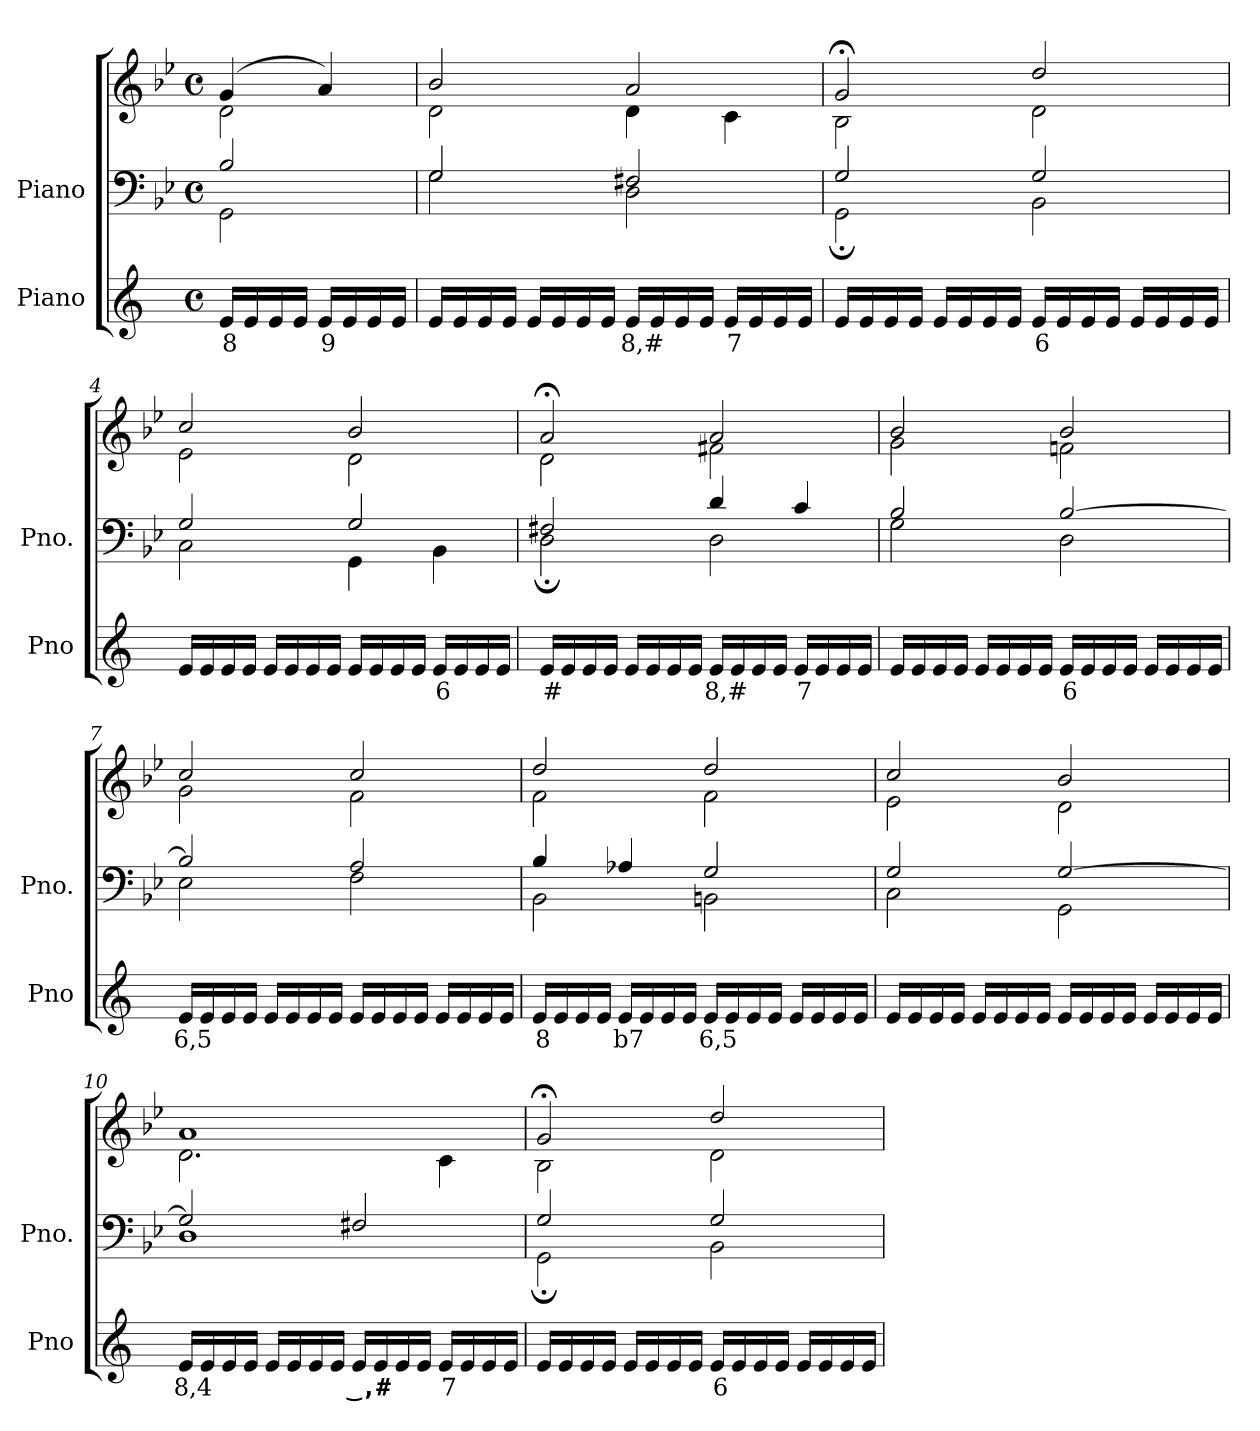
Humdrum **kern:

**kern	**text	**kern	**kern
*part2	*part2	*part1	*part1
*staff3	*staff3	*staff2	*staff1
*I"Piano	*	*I"Piano	*
*I'Pno	*	*I'Pno.	*
*clefG2	*	*clefF4	*clefG2
*k[]	*	*k[b-e-]	*k[b-e-]
*M4/4	*	*M4/4	*M4/4
*met(c)	*	*met(c)	*met(c)
=1	=1	=1	=1
!	!LO:LY:b	!	!
*	*	*^	*^
16e/LL	8	2B-/	2GG\	(>4g/	2d\
16e/	.	.	.	.	.
16e/	.	.	.	.	.
16e/JJ	.	.	.	.	.
!	!LO:LY:b	!	!	!	!
16e/LL	9	.	.	4a/)	.
16e/	.	.	.	.	.
16e/	.	.	.	.	.
16e/JJ	.	.	.	.	.
=2	=2	=2	=2	=2	=2
16e/LL	.	2G/	2G\	2b-/	2d\
16e/	.	.	.	.	.
16e/	.	.	.	.	.
16e/JJ	.	.	.	.	.
16e/LL	.	.	.	.	.
16e/	.	.	.	.	.
16e/	.	.	.	.	.
16e/JJ	.	.	.	.	.
!	!LO:LY:b	!	!	!	!
16e/LL	8,#	2F#X/	2D\	2a/	4d\
16e/	.	.	.	.	.
16e/	.	.	.	.	.
16e/JJ	.	.	.	.	.
!	!LO:LY:b	!	!	!	!
16e/LL	7	.	.	.	4c\
16e/	.	.	.	.	.
16e/	.	.	.	.	.
16e/JJ	.	.	.	.	.
=3	=3	=3	=3	=3	=3
16e/LL	.	2G/	2GG;\	2g;</	2B-\
16e/	.	.	.	.	.
16e/	.	.	.	.	.
16e/JJ	.	.	.	.	.
16e/LL	.	.	.	.	.
16e/	.	.	.	.	.
16e/	.	.	.	.	.
16e/JJ	.	.	.	.	.
!	!LO:LY:b	!	!	!	!
16e/LL	6	2G/	2BB-\	2dd/	2d\
16e/	.	.	.	.	.
16e/	.	.	.	.	.
16e/JJ	.	.	.	.	.
16e/LL	.	.	.	.	.
16e/	.	.	.	.	.
16e/	.	.	.	.	.
16e/JJ	.	.	.	.	.
=4	=4	=4	=4	=4	=4
16e/LL	.	2G/	2C\	2cc/	2e-\
16e/	.	.	.	.	.
16e/	.	.	.	.	.
16e/JJ	.	.	.	.	.
16e/LL	.	.	.	.	.
16e/	.	.	.	.	.
16e/	.	.	.	.	.
16e/JJ	.	.	.	.	.
16e/LL	.	2G/	4GG\	2b-/	2d\
16e/	.	.	.	.	.
16e/	.	.	.	.	.
16e/JJ	.	.	.	.	.
!	!LO:LY:b	!	!	!	!
16e/LL	6	.	4BB-\	.	.
16e/	.	.	.	.	.
16e/	.	.	.	.	.
16e/JJ	.	.	.	.	.
=5	=5	=5	=5	=5	=5
!	!LO:LY:b	!	!	!	!
16e/LL	#	2F#X/	2D;\	2a;</	2d\
16e/	.	.	.	.	.
16e/	.	.	.	.	.
16e/JJ	.	.	.	.	.
16e/LL	.	.	.	.	.
16e/	.	.	.	.	.
16e/	.	.	.	.	.
16e/JJ	.	.	.	.	.
!	!LO:LY:b	!	!	!	!
16e/LL	8,#	4d/	2D\	2a/	2f#X\
16e/	.	.	.	.	.
16e/	.	.	.	.	.
16e/JJ	.	.	.	.	.
!	!LO:LY:b	!	!	!	!
16e/LL	7	4c/	.	.	.
16e/	.	.	.	.	.
16e/	.	.	.	.	.
16e/JJ	.	.	.	.	.
=6	=6	=6	=6	=6	=6
16e/LL	.	2B-/	2G\	2b-/	2g\
16e/	.	.	.	.	.
16e/	.	.	.	.	.
16e/JJ	.	.	.	.	.
16e/LL	.	.	.	.	.
16e/	.	.	.	.	.
16e/	.	.	.	.	.
16e/JJ	.	.	.	.	.
!	!LO:LY:b	!	!	!	!
16e/LL	6	[2B-/	2D\	2b-/	2fn\
16e/	.	.	.	.	.
16e/	.	.	.	.	.
16e/JJ	.	.	.	.	.
16e/LL	.	.	.	.	.
16e/	.	.	.	.	.
16e/	.	.	.	.	.
16e/JJ	.	.	.	.	.
=7	=7	=7	=7	=7	=7
!	!LO:LY:b	!	!	!	!
16e/LL	6,5	2B-/]	2E-\	2cc/	2g\
16e/	.	.	.	.	.
16e/	.	.	.	.	.
16e/JJ	.	.	.	.	.
16e/LL	.	.	.	.	.
16e/	.	.	.	.	.
16e/	.	.	.	.	.
16e/JJ	.	.	.	.	.
16e/LL	.	2A/	2F\	2cc/	2f\
16e/	.	.	.	.	.
16e/	.	.	.	.	.
16e/JJ	.	.	.	.	.
16e/LL	.	.	.	.	.
16e/	.	.	.	.	.
16e/	.	.	.	.	.
16e/JJ	.	.	.	.	.
=8	=8	=8	=8	=8	=8
!	!LO:LY:b	!	!	!	!
16e/LL	8	4B-/	2BB-\	2dd/	2f\
16e/	.	.	.	.	.
16e/	.	.	.	.	.
16e/JJ	.	.	.	.	.
!	!LO:LY:b	!	!	!	!
16e/LL	b7	4A-X/	.	.	.
16e/	.	.	.	.	.
16e/	.	.	.	.	.
16e/JJ	.	.	.	.	.
!	!LO:LY:b	!	!	!	!
16e/LL	6,5	2G/	2BBn\	2dd/	2f\
16e/	.	.	.	.	.
16e/	.	.	.	.	.
16e/JJ	.	.	.	.	.
16e/LL	.	.	.	.	.
16e/	.	.	.	.	.
16e/	.	.	.	.	.
16e/JJ	.	.	.	.	.
=9	=9	=9	=9	=9	=9
16e/LL	.	2G/	2C\	2cc/	2e-\
16e/	.	.	.	.	.
16e/	.	.	.	.	.
16e/JJ	.	.	.	.	.
16e/LL	.	.	.	.	.
16e/	.	.	.	.	.
16e/	.	.	.	.	.
16e/JJ	.	.	.	.	.
16e/LL	.	[2G/	2GG\	2b-/	2d\
16e/	.	.	.	.	.
16e/	.	.	.	.	.
16e/JJ	.	.	.	.	.
16e/LL	.	.	.	.	.
16e/	.	.	.	.	.
16e/	.	.	.	.	.
16e/JJ	.	.	.	.	.
=10	=10	=10	=10	=10	=10
!	!LO:LY:b	!	!	!	!
16e/LL	8,4	2G/]	1D	1a	2.d\
16e/	.	.	.	.	.
16e/	.	.	.	.	.
16e/JJ	.	.	.	.	.
16e/LL	.	.	.	.	.
16e/	.	.	.	.	.
16e/	.	.	.	.	.
16e/JJ	.	.	.	.	.
!	!LO:LY:b	!	!	!	!
16e/LL	_,#	2F#X/	.	.	.
16e/	.	.	.	.	.
16e/	.	.	.	.	.
16e/JJ	.	.	.	.	.
!	!LO:LY:b	!	!	!	!
16e/LL	7	.	.	.	4c\
16e/	.	.	.	.	.
16e/	.	.	.	.	.
16e/JJ	.	.	.	.	.
=11	=11	=11	=11	=11	=11
16e/LL	.	2G/	2GG;\	2g;</	2B-\
16e/	.	.	.	.	.
16e/	.	.	.	.	.
16e/JJ	.	.	.	.	.
16e/LL	.	.	.	.	.
16e/	.	.	.	.	.
16e/	.	.	.	.	.
16e/JJ	.	.	.	.	.
!	!LO:LY:b	!	!	!	!
16e/LL	6	2G/	2BB-\	2dd/	2d\
16e/	.	.	.	.	.
16e/	.	.	.	.	.
16e/JJ	.	.	.	.	.
16e/LL	.	.	.	.	.
16e/	.	.	.	.	.
16e/	.	.	.	.	.
16e/JJ	.	.	.	.	.
*	*	*v	*v	*	*
*	*	*	*v	*v
=	=	=	=
*-	*-	*-	*-
